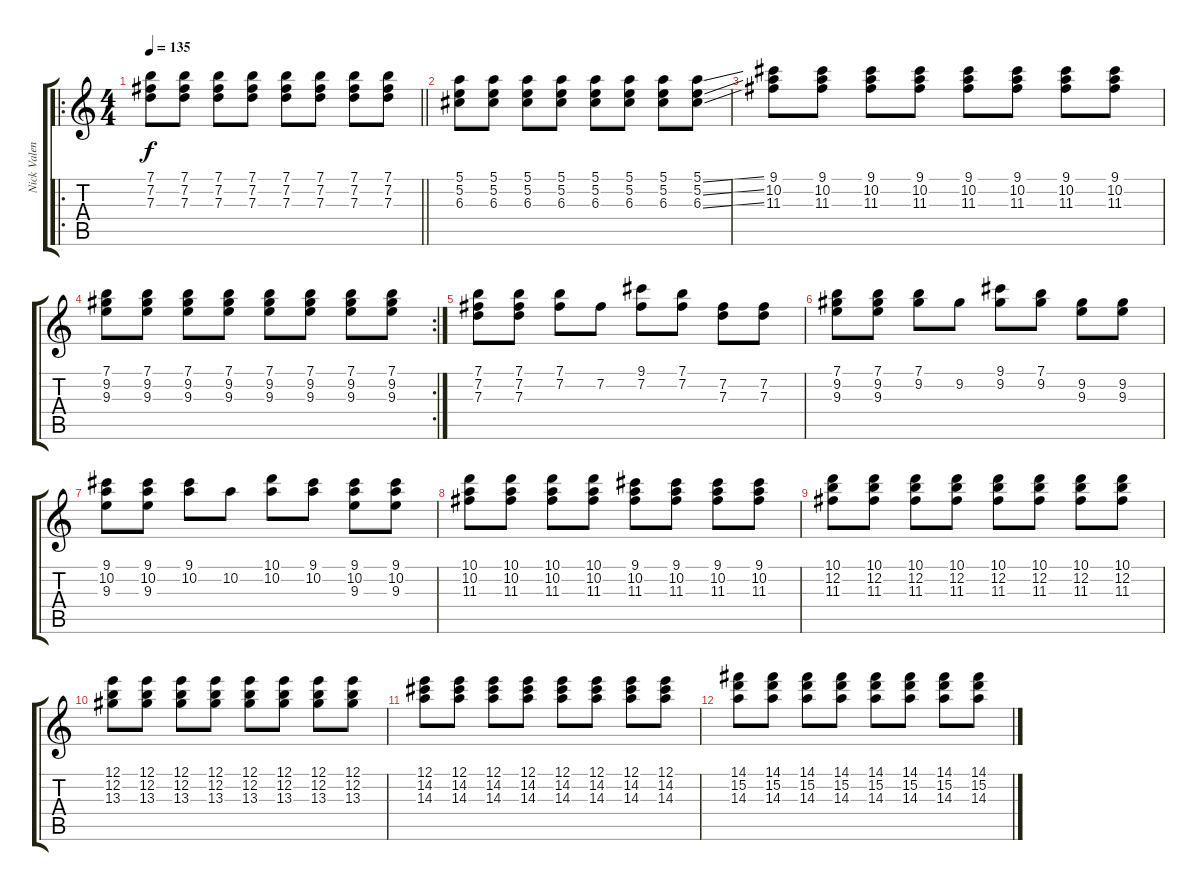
\track ("Nick Valensi" "Nick Valen") {instrument overdrivenguitar}
\staff {score tabs}
\tuning (E4 B3 G3 D3 A2 E2) {hide}
\ro
\ts (4 4)
\tempo 135
\clef g2
\barLineRight lightlight
\ks c
(7.1 7.2 7.3).8{dy f} (7.1 7.2 7.3).8 (7.1 7.2 7.3).8 (7.1 7.2 7.3).8 (7.1 7.2 7.3).8 (7.1 7.2 7.3).8 (7.1 7.2 7.3).8 (7.1 7.2 7.3).8 |
(5.1 5.2 6.3).8 (5.1 5.2 6.3).8 (5.1 5.2 6.3).8 (5.1 5.2 6.3).8 (5.1 5.2 6.3).8 (5.1 5.2 6.3).8 (5.1 5.2 6.3).8 (5.1{ss} 5.2{ss} 6.3{ss}).8 |
(9.1 10.2 11.3).8 (9.1 10.2 11.3).8 (9.1 10.2 11.3).8 (9.1 10.2 11.3).8 (9.1 10.2 11.3).8 (9.1 10.2 11.3).8 (9.1 10.2 11.3).8 (9.1 10.2 11.3).8 |
\rc 2
(7.1 9.2 9.3).8 (7.1 9.2 9.3).8 (7.1 9.2 9.3).8 (7.1 9.2 9.3).8 (7.1 9.2 9.3).8 (7.1 9.2 9.3).8 (7.1 9.2 9.3).8 (7.1 9.2 9.3).8 |
(7.1 7.2 7.3).8 (7.1 7.2 7.3).8 (7.1 7.2).8 7.2.8 (9.1 7.2).8 (7.1 7.2).8 (7.2 7.3).8 (7.2 7.3).8 |
(7.1 9.2 9.3).8 (7.1 9.2 9.3).8 (7.1 9.2).8 9.2.8 (9.1 9.2).8 (7.1 9.2).8 (9.2 9.3).8 (9.2 9.3).8 |
(9.1 10.2 9.3).8 (9.1 10.2 9.3).8 (9.1 10.2).8 10.2.8 (10.1 10.2).8 (9.1 10.2).8 (9.1 10.2 9.3).8 (9.1 10.2 9.3).8 |
(10.1 10.2 11.3).8 (10.1 10.2 11.3).8 (10.1 10.2 11.3).8 (10.1 10.2 11.3).8 (9.1 10.2 11.3).8 (9.1 10.2 11.3).8 (9.1 10.2 11.3).8 (9.1 10.2 11.3).8 |
(10.1 12.2 11.3).8 (10.1 12.2 11.3).8 (10.1 12.2 11.3).8 (10.1 12.2 11.3).8 (10.1 12.2 11.3).8 (10.1 12.2 11.3).8 (10.1 12.2 11.3).8 (10.1 12.2 11.3).8 |
(12.1 12.2 13.3).8 (12.1 12.2 13.3).8 (12.1 12.2 13.3).8 (12.1 12.2 13.3).8 (12.1 12.2 13.3).8 (12.1 12.2 13.3).8 (12.1 12.2 13.3).8 (12.1 12.2 13.3).8 |
(12.1 14.2 14.3).8 (12.1 14.2 14.3).8 (12.1 14.2 14.3).8 (12.1 14.2 14.3).8 (12.1 14.2 14.3).8 (12.1 14.2 14.3).8 (12.1 14.2 14.3).8 (12.1 14.2 14.3).8 |
(14.1 15.2 14.3).8 (14.1 15.2 14.3).8 (14.1 15.2 14.3).8 (14.1 15.2 14.3).8 (14.1 15.2 14.3).8 (14.1 15.2 14.3).8 (14.1 15.2 14.3).8 (14.1 15.2 14.3).8
